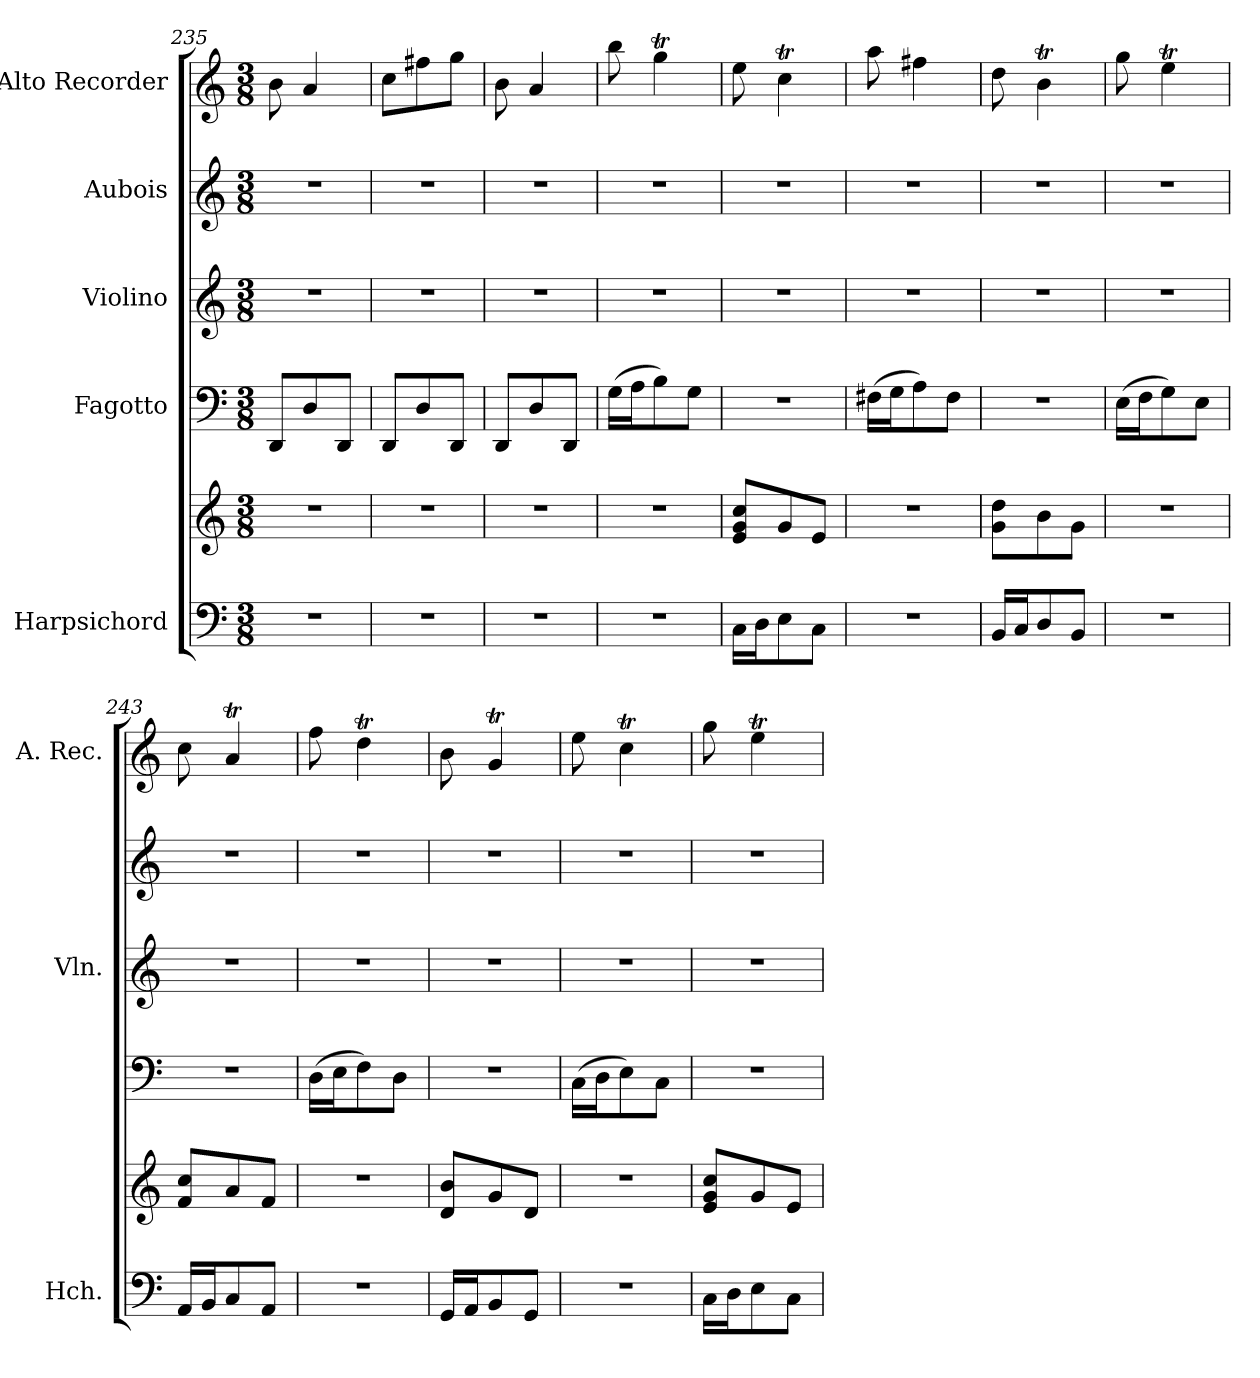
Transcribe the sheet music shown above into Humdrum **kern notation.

**kern	**kern	**kern	**kern	**kern	**kern
*part5	*part5	*part4	*part3	*part2	*part1
*staff6	*staff5	*staff4	*staff3	*staff2	*staff1
*I"Harpsichord	*	*I"Fagotto	*I"Violino	*I"Aubois	*I"Alto Recorder
*I'Hch.	*	*	*I'Vln.	*	*I'A. Rec.
*clefF4	*clefG2	*clefF4	*clefG2	*clefG2	*clefG2
*k[]	*k[]	*k[]	*k[]	*k[]	*k[]
*M3/8	*M3/8	*M3/8	*M3/8	*M3/8	*M3/8
=235	=235	=235	=235	=235	=235
4.r	4.r	8DD/L	4.r	4.r	8b\
.	.	8D/	.	.	4a/
.	.	8DD/J	.	.	.
=236	=236	=236	=236	=236	=236
4.r	4.r	8DD/L	4.r	4.r	8cc\L
.	.	8D/	.	.	8ff#X\
.	.	8DD/J	.	.	8gg\J
=237	=237	=237	=237	=237	=237
4.r	4.r	8DD/L	4.r	4.r	8b\
.	.	8D/	.	.	4a/
.	.	8DD/J	.	.	.
=238	=238	=238	=238	=238	=238
4.r	4.r	(16G\LL	4.r	4.r	8bb\
.	.	16A\J	.	.	.
.	.	8B\)	.	.	4ggT\
.	.	8G\J	.	.	.
=239	=239	=239	=239	=239	=239
16C\LL	8e/ 8g/ 8cc/L	4.r	4.r	4.r	8ee\
16D\J	.	.	.	.	.
8E\	8g/	.	.	.	4ccT\
8C\J	8e/J	.	.	.	.
=240	=240	=240	=240	=240	=240
4.r	4.r	(16F#X\LL	4.r	4.r	8aa\
.	.	16G\J	.	.	.
.	.	8A\)	.	.	4ff#X\
.	.	8F#\J	.	.	.
=241	=241	=241	=241	=241	=241
16BB/LL	8g\ 8dd\L	4.r	4.r	4.r	8dd\
16C/J	.	.	.	.	.
8D/	8b\	.	.	.	4bt\
8BB/J	8g\J	.	.	.	.
=242	=242	=242	=242	=242	=242
4.r	4.r	(16E\LL	4.r	4.r	8gg\
.	.	16F\J	.	.	.
.	.	8G\)	.	.	4eet\
.	.	8E\J	.	.	.
=243	=243	=243	=243	=243	=243
16AA/LL	8f/ 8cc/L	4.r	4.r	4.r	8cc\
16BB/J	.	.	.	.	.
8C/	8a/	.	.	.	4aT/
8AA/J	8f/J	.	.	.	.
=244	=244	=244	=244	=244	=244
4.r	4.r	(16D\LL	4.r	4.r	8ff\
.	.	16E\J	.	.	.
.	.	8F\)	.	.	4ddT\
.	.	8D\J	.	.	.
=245	=245	=245	=245	=245	=245
16GG/LL	8d/ 8b/L	4.r	4.r	4.r	8b\
16AA/J	.	.	.	.	.
8BB/	8g/	.	.	.	4gT/
8GG/J	8d/J	.	.	.	.
=246	=246	=246	=246	=246	=246
4.r	4.r	(16C\LL	4.r	4.r	8ee\
.	.	16D\J	.	.	.
.	.	8E\)	.	.	4ccT\
.	.	8C\J	.	.	.
!!LO:LB:g=z
=247	=247	=247	=247	=247	=247
16C\LL	8e/ 8g/ 8cc/L	4.r	4.r	4.r	8gg\
16D\J	.	.	.	.	.
8E\	8g/	.	.	.	4eet\
8C\J	8e/J	.	.	.	.
=	=	=	=	=	=
*-	*-	*-	*-	*-	*-
